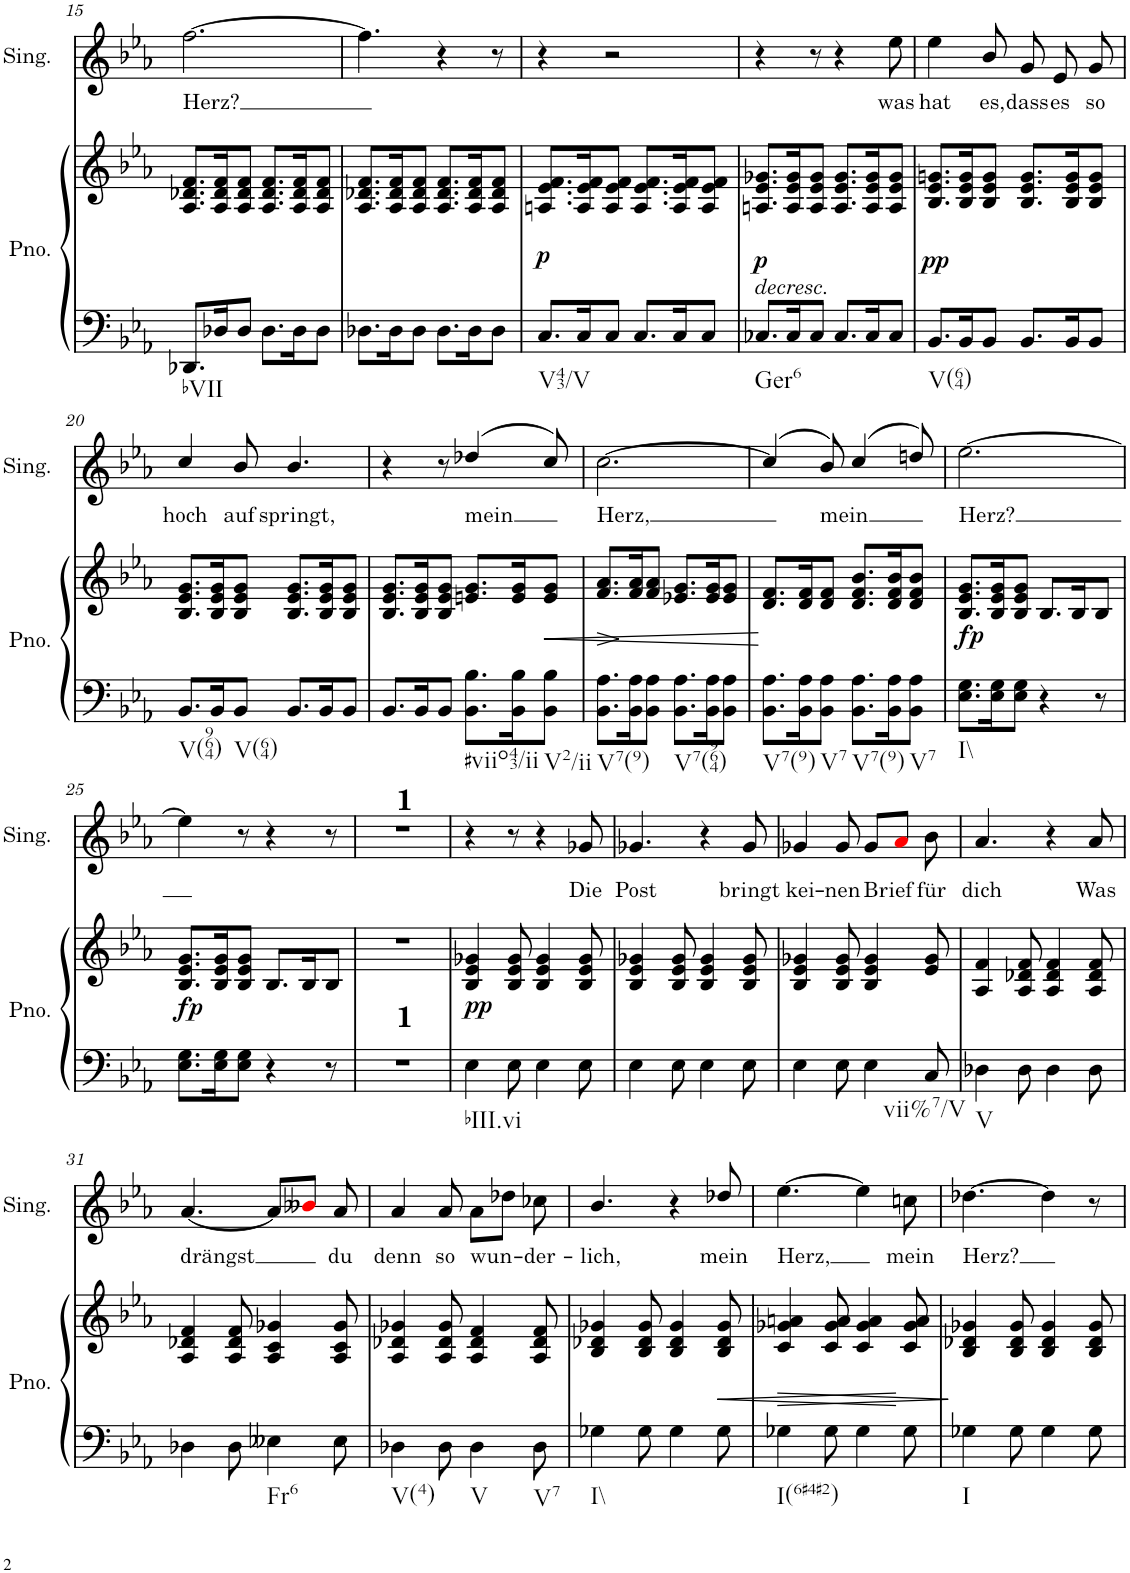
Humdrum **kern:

**kern	**kern	**dynam	**kern	**text
*part2	*part2	*part2	*part1	*part1
*staff3	*staff2	*staff2/3	*staff1	*staff1
*I"Pianoforte	*	*	*I"Singstimme	*
*I'Pno.	*	*	*I'Sing.	*
!!LO:PB:g=z
*clefF4	*clefG2	*	*clefG2	*
*k[b-e-a-]	*k[b-e-a-]	*	*k[b-e-a-]	*
*M6/8	*M6/8	*	*M6/8	*
=15	=15	=15	=15	=15
!LO:TX:b:t=bVII	!	!	!	!
!	!	!	!	!LO:LY:b
8.DD-X/L	8.A-/ 8.d-X/ 8.f/L	.	[2.ff\	Herz?
16D-X/K	16A-/ 16d-/ 16f/K	.	.	.
8D-/J	8A-/ 8d-/ 8f/J	.	.	.
8.D-\L	8.A-/ 8.d-/ 8.f/L	.	.	.
16D-\K	16A-/ 16d-/ 16f/K	.	.	.
8D-\J	8A-/ 8d-/ 8f/J	.	.	.
=16	=16	=16	=16	=16
8.D-X\L	8.A-/ 8.d-X/ 8.f/L	.	4.ff\]	.
16D-\K	16A-/ 16d-/ 16f/K	.	.	.
8D-\J	8A-/ 8d-/ 8f/J	.	.	.
8.D-\L	8.A-/ 8.d-/ 8.f/L	.	4r	.
16D-\K	16A-/ 16d-/ 16f/K	.	.	.
8D-\J	8A-/ 8d-/ 8f/J	.	8r	.
=17	=17	=17	=17	=17
!LO:TX:b:t=V43/V	!	!	!	!
!	!	!LO:DY:b	!	!
8.C/L	8.An/ 8.e-/ 8.f/L	p	4r	.
16C/K	16A/ 16e-/ 16f/K	.	.	.
8C/J	8A/ 8e-/ 8f/J	.	2r	.
8.C/L	8.A/ 8.e-/ 8.f/L	.	.	.
16C/K	16A/ 16e-/ 16f/K	.	.	.
8C/J	8A/ 8e-/ 8f/J	.	.	.
=18	=18	=18	=18	=18
!	!LO:TX:b:i:t=decresc.	!	!	!
!LO:TX:b:t=Ger6	!	!	!	!
!	!	!LO:DY:b	!	!
8.C-X/L	8.An/ 8.e-/ 8.g-X/L	p	4r	.
16C-/K	16A/ 16e-/ 16g-/K	.	.	.
8C-/J	8A/ 8e-/ 8g-/J	.	8r	.
8.C-/L	8.A/ 8.e-/ 8.g-/L	.	4r	.
16C-/K	16A/ 16e-/ 16g-/K	.	.	.
!	!	!	!	!LO:LY:b
8C-/J	8A/ 8e-/ 8g-/J	.	8ee-\	was
=19	=19	=19	=19	=19
!LO:TX:b:t=V(64)	!	!	!	!
!	!	!LO:DY:b	!	!LO:LY:b
8.BB-/L	8.B-/ 8.e-/ 8.gn/L	pp	4ee-\	hat
16BB-/K	16B-/ 16e-/ 16g/K	.	.	.
!	!	!	!	!LO:LY:b
8BB-/J	8B-/ 8e-/ 8g/J	.	8b-/	es,
!	!	!	!	!LO:LY:b
8.BB-/L	8.B-/ 8.e-/ 8.g/L	.	8g/	dass
!	!	!	!	!LO:LY:b
.	.	.	8e-/	es
16BB-/K	16B-/ 16e-/ 16g/K	.	.	.
!	!	!	!	!LO:LY:b
8BB-/J	8B-/ 8e-/ 8g/J	.	8g/	so
!!LO:LB:g=z
=20	=20	=20	=20	=20
!LO:TX:b:t=V(964)	!	!	!	!
!	!	!	!	!LO:LY:b
8.BB-/L	8.B-/ 8.e-/ 8.g/L	.	4cc/	hoch
16BB-/K	16B-/ 16e-/ 16g/K	.	.	.
!LO:TX:b:t=V(64)	!	!	!	!
!	!	!	!	!LO:LY:b
8BB-/J	8B-/ 8e-/ 8g/J	.	8b-/	auf-
!	!	!	!	!LO:LY:b
8.BB-/L	8.B-/ 8.e-/ 8.g/L	.	4.b-/	-springt,
16BB-/K	16B-/ 16e-/ 16g/K	.	.	.
8BB-/J	8B-/ 8e-/ 8g/J	.	.	.
=21	=21	=21	=21	=21
8.BB-/L	8.B-/ 8.e-/ 8.g/L	.	4r	.
16BB-/K	16B-/ 16e-/ 16g/K	.	.	.
8BB-/J	8B-/ 8e-/ 8g/J	.	8r	.
!LO:TX:b:t=#viio43/ii	!	!	!	!
!	!	!	!	!LO:LY:b
8.BB-\ 8.B-\L	8.en/ 8.g/L	.	(>4dd-X/	mein
16BB-\ 16B-\K	16e/ 16g/K	.	.	.
!LO:TX:b:t=V2/ii	!	!	!	!
!	!	!LO:HP:b	!	!
8BB-\ 8B-\J	8e/ 8g/J	<	8cc/)	.
.	.	[	.	.
=22	=22	=22	=22	=22
!LO:TX:b:t=V7(9)	!	!	!	!
!	!	!LO:HP:b	!	!LO:LY:b
8.BB-\ 8.A-\L	8.f/ 8.a-/L	>	[2.cc\	Herz,
16BB-\ 16A-\K	16f/ 16a-/K	]	.	.
8BB-\ 8A-\J	8f/ 8a-/J	.	.	.
!LO:TX:b:t=V7(964)	!	!	!	!
8.BB-\ 8.A-\L	8.e-X/ 8.g/L	.	.	.
16BB-\ 16A-\K	16e-/ 16g/K	.	.	.
8BB-\ 8A-\J	8e-/ 8g/J	.	.	.
=23	=23	=23	=23	=23
!LO:TX:b:t=V7(9)	!	!	!	!
8.BB-\ 8.A-\L	8.d/ 8.f/L	.	(>4cc/]	.
16BB-\ 16A-\K	16d/ 16f/K	.	.	.
!LO:TX:b:t=V7	!	!	!	!
!	!	!	!	!LO:LY:b
8BB-\ 8A-\J	8d/ 8f/J	.	8b-/)	mein
!LO:TX:b:t=V7(9)	!	!	!	!
8.BB-\ 8.A-\L	8.d/ 8.f/ 8.b-/L	.	(>4cc/	.
16BB-\ 16A-\K	16d/ 16f/ 16b-/K	.	.	.
!LO:TX:b:t=V7	!	!	!	!
8BB-\ 8A-\J	8d/ 8f/ 8b-/J	.	8ddn/)	.
=24	=24	=24	=24	=24
!LO:TX:b:t=I\\	!	!	!	!
!	!	!LO:DY:a=2	!	!LO:LY:b
8.E-\ 8.G\L	8.B-/ 8.e-/ 8.g/L	fp	[2.ee-\	Herz?
16E-\ 16G\K	16B-/ 16e-/ 16g/K	.	.	.
8E-\ 8G\J	8B-/ 8e-/ 8g/J	.	.	.
4r	8.B-/L	.	.	.
.	16B-/K	.	.	.
8r	8B-/J	.	.	.
!!LO:LB:g=z
=25	=25	=25	=25	=25
!	!	!LO:DY:a=2	!	!
8.E-\ 8.G\L	8.B-/ 8.e-/ 8.g/L	fp	4ee-\]	.
16E-\ 16G\K	16B-/ 16e-/ 16g/K	.	.	.
8E-\ 8G\J	8B-/ 8e-/ 8g/J	.	8r	.
4r	8.B-/L	.	4r	.
.	16B-/K	.	.	.
8r	8B-/J	.	8r	.
=26	=26	=26	=26	=26
!	!	!	!LO:TX:a:B:t=1	!
!	!LO:TX:b:B:t=1	!	!	!
2.r	2.r	.	2.r	.
=27	=27	=27	=27	=27
!LO:TX:b:t=bIII.vi	!	!	!	!
!	!	!LO:DY:a=2	!	!
4E-\	4B-/ 4e-/ 4g-X/	pp	4r	.
8E-\	8B-/ 8e-/ 8g-/	.	8r	.
4E-\	4B-/ 4e-/ 4g-/	.	4r	.
!	!	!	!	!LO:LY:b
8E-\	8B-/ 8e-/ 8g-/	.	8g-X/	Die
=28	=28	=28	=28	=28
!	!	!	!	!LO:LY:b
4E-\	4B-/ 4e-/ 4g-X/	.	4.g-X/	Post
8E-\	8B-/ 8e-/ 8g-/	.	.	.
4E-\	4B-/ 4e-/ 4g-/	.	4r	.
!	!	!	!	!LO:LY:b
8E-\	8B-/ 8e-/ 8g-/	.	8g-/	bringt
=29	=29	=29	=29	=29
!	!	!	!	!LO:LY:b
4E-\	4B-/ 4e-/ 4g-X/	.	4g-X/	kei-
!	!	!	!	!LO:LY:b
8E-\	8B-/ 8e-/ 8g-/	.	8g-/	-nen
!	!	!	!	!LO:LY:b
4E-\	4B-/ 4e-/ 4g-/	.	8g-/L	Brief
.	.	.	8a-i/J	.
!LO:TX:b:t=vii%7/V	!	!	!	!
!	!	!	!	!LO:LY:b
8C/	8e-/ 8g-/	.	8b-\	für
=30	=30	=30	=30	=30
!LO:TX:b:t=V	!	!	!	!
!	!	!	!	!LO:LY:b
4D-X\	4A-/ 4f/	.	4.a-/	dich
8D-\	8A-/ 8d-X/ 8f/	.	.	.
4D-\	4A-/ 4d-/ 4f/	.	4r	.
!	!	!	!	!LO:LY:b
8D-\	8A-/ 8d-/ 8f/	.	8a-/	Was
!!LO:LB:g=z
=31	=31	=31	=31	=31
!	!	!	!	!LO:LY:b
4D-X\	4A-/ 4d-X/ 4f/	.	[4.a-/	drängst
8D-\	8A-/ 8d-/ 8f/	.	.	.
!LO:TX:b:t=Fr6	!	!	!	!
4E--X\	4A-/ 4c/ 4g-X/	.	8a-/L]	.
.	.	.	8b--Xi/J	.
!	!	!	!	!LO:LY:b
8E--\	8A-/ 8c/ 8g-/	.	8a-/	du
=32	=32	=32	=32	=32
!LO:TX:b:t=V(4)	!	!	!	!
!	!	!	!	!LO:LY:b
4D-X\	4A-/ 4d-X/ 4g-X/	.	4a-/	denn
!	!	!	!	!LO:LY:b
8D-\	8A-/ 8d-/ 8g-/	.	8a-/	so
!LO:TX:b:t=V	!	!	!	!
!	!	!	!	!LO:LY:b
4D-\	4A-/ 4d-/ 4f/	.	8a-\L	wun-
.	.	.	8dd-X\J	.
!LO:TX:b:t=V7	!	!	!	!
!	!	!	!	!LO:LY:b
8D-\	8A-/ 8d-/ 8f/	.	8cc-X\	der-
=33	=33	=33	=33	=33
!LO:TX:b:t=I\\	!	!	!	!
!	!	!	!	!LO:LY:b
4G-X\	4B-/ 4d-X/ 4g-X/	.	4.b-/	-lich,
8G-\	8B-/ 8d-/ 8g-/	.	.	.
4G-\	4B-/ 4d-/ 4g-/	.	4r	.
!	!	!LO:HP:b	!	!LO:LY:b
8G-\	8B-/ 8d-/ 8g-/	<	8dd-X/	mein
.	.	[	.	.
=34	=34	=34	=34	=34
!LO:TX:b:t=I(6#4#2)	!	!	!	!
!	!	!LO:HP:b	!	!LO:LY:b
4G-X\	4c/ 4g-X/ 4an/	>	[4.ee-\	Herz,
8G-\	8c/ 8g-/ 8a/	]	.	.
4G-\	4c/ 4g-/ 4a/	.	4ee-\]	.
!	!	!	!	!LO:LY:b
8G-\	8c/ 8g-/ 8a/	.	8ccn\	mein
=35	=35	=35	=35	=35
!LO:TX:b:t=I	!	!	!	!
!	!	!	!	!LO:LY:b
4G-X\	4B-/ 4d-X/ 4g-X/	.	[4.dd-X\	Herz?
8G-\	8B-/ 8d-/ 8g-/	.	.	.
4G-\	4B-/ 4d-/ 4g-/	.	4dd-\]	.
8G-\	8B-/ 8d-/ 8g-/	.	8r	.
=	=	=	=	=
*-	*-	*-	*-	*-
